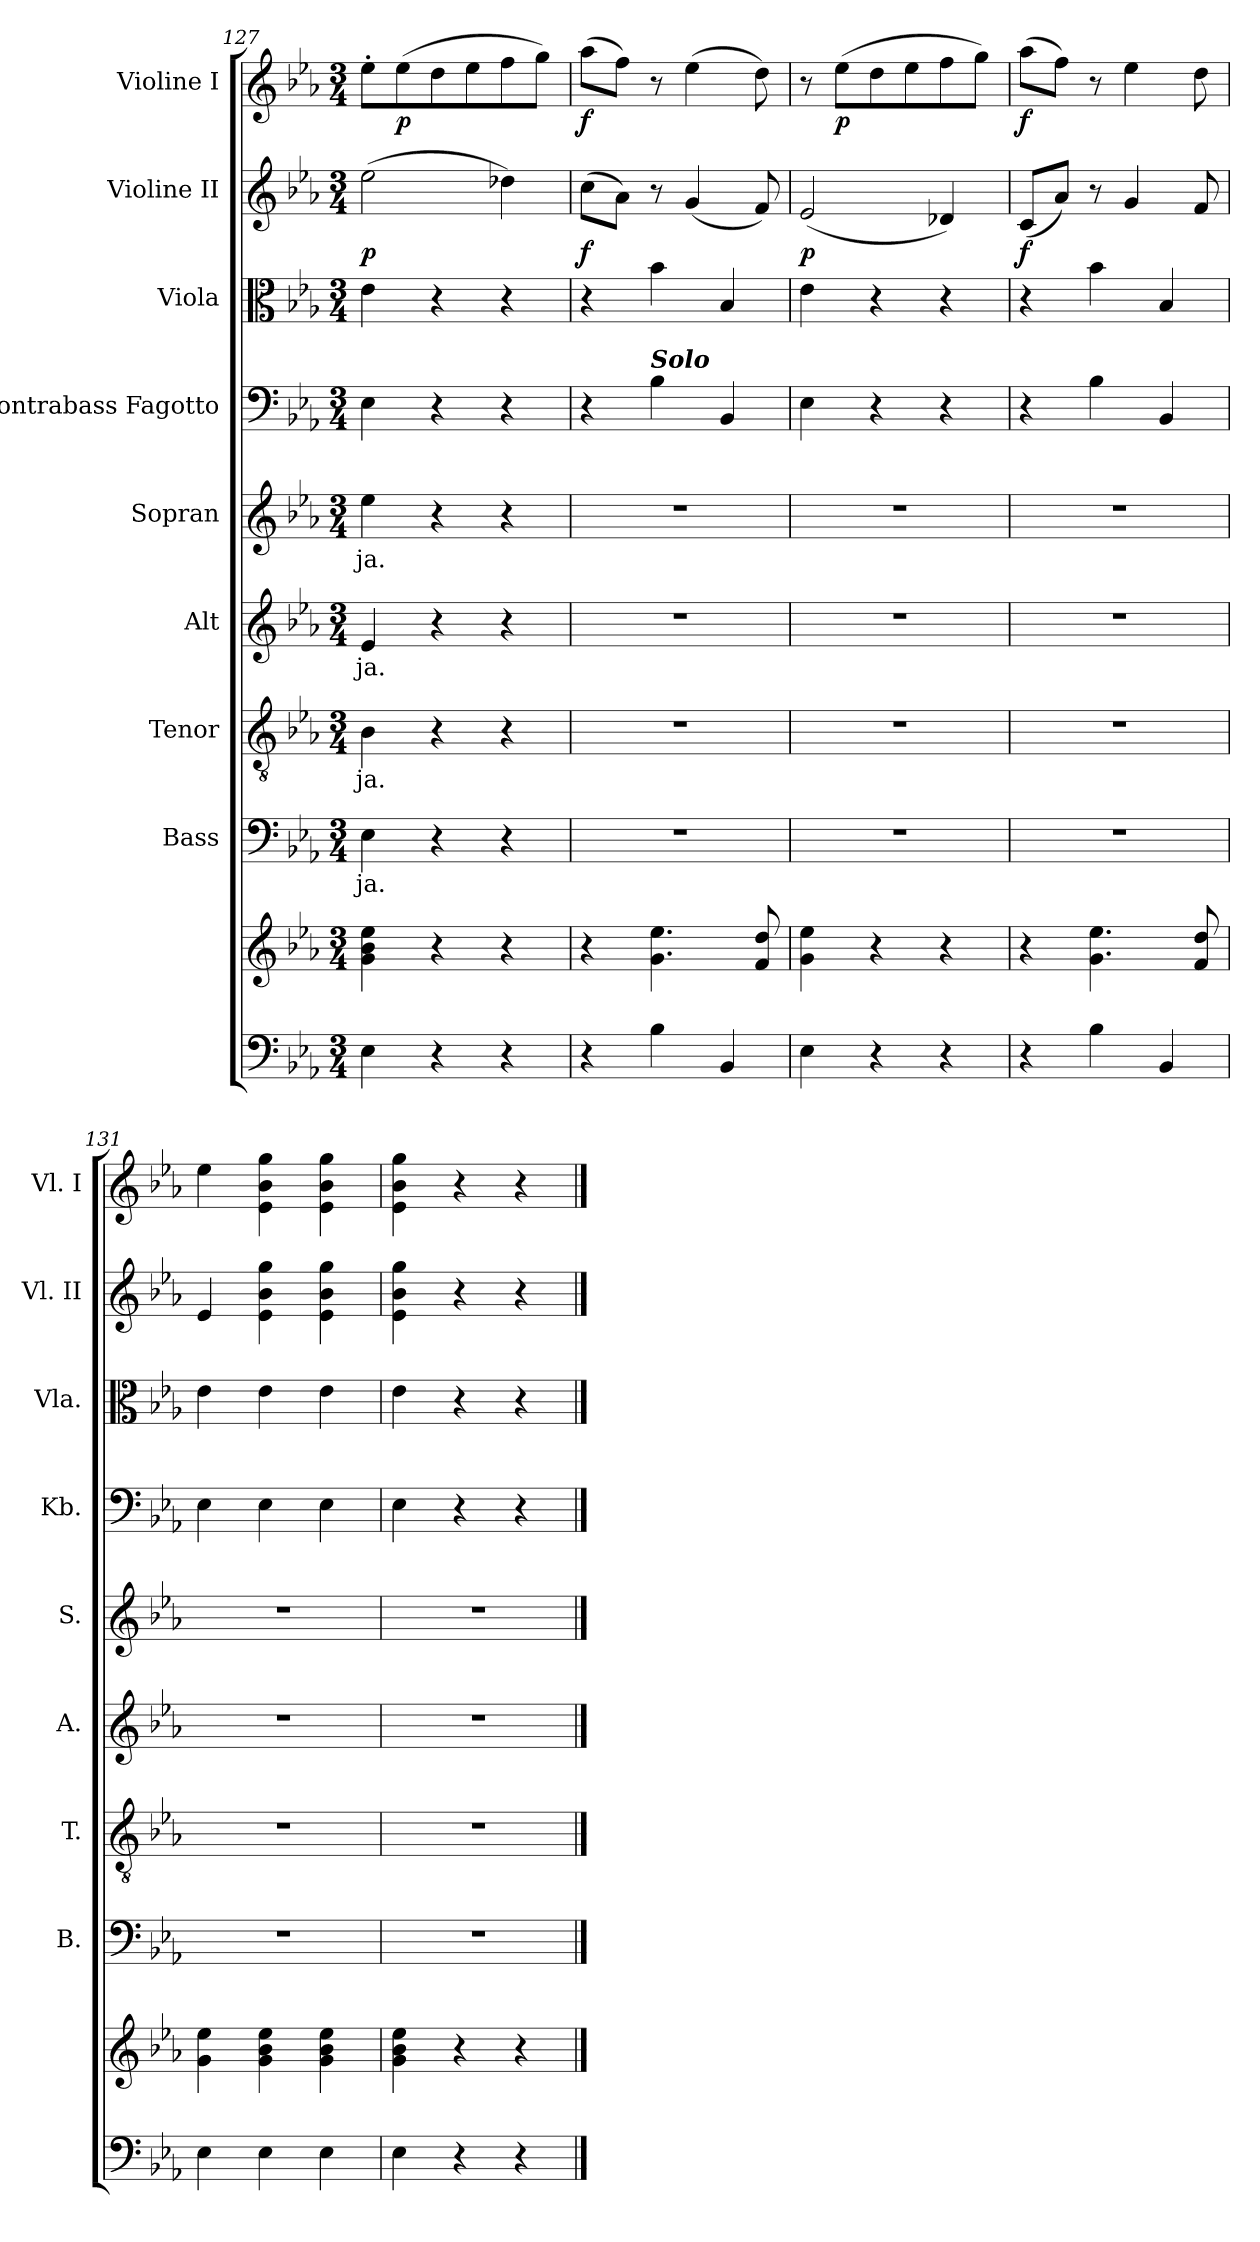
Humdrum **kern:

**kern	**kern	**kern	**text	**kern	**text	**kern	**text	**kern	**text	**kern	**kern	**kern	**dynam	**kern	**dynam
*part9	*part9	*part8	*part8	*part7	*part7	*part6	*part6	*part5	*part5	*part4	*part3	*part2	*part2	*part1	*part1
*staff10	*staff9	*staff8	*staff8	*staff7	*staff7	*staff6	*staff6	*staff5	*staff5	*staff4	*staff3	*staff2	*staff2	*staff1	*staff1
*	*	*I"Bass	*	*I"Tenor	*	*I"Alt	*	*I"Sopran	*	*I"Kontrabass Fagotto	*I"Viola	*I"Violine II	*	*I"Violine I	*
*	*	*I'B.	*	*I'T.	*	*I'A.	*	*I'S.	*	*I'Kb.	*I'Vla.	*I'Vl. II	*	*I'Vl. I	*
*clefF4	*clefG2	*clefF4	*	*clefGv2	*	*clefG2	*	*clefG2	*	*clefF4	*clefC3	*clefG2	*	*clefG2	*
*	*	*	*	*	*	*	*	*	*	*ITrd7c12	*	*	*	*	*
*k[b-e-a-]	*k[b-e-a-]	*k[b-e-a-]	*	*k[b-e-a-]	*	*k[b-e-a-]	*	*k[b-e-a-]	*	*k[b-e-a-]	*k[b-e-a-]	*k[b-e-a-]	*	*k[b-e-a-]	*
*E-:	*E-:	*E-:	*	*E-:	*	*E-:	*	*E-:	*	*E-:	*E-:	*E-:	*	*E-:	*
*M3/4	*M3/4	*M3/4	*	*M3/4	*	*M3/4	*	*M3/4	*	*M3/4	*M3/4	*M3/4	*	*M3/4	*
=127	=127	=127	=127	=127	=127	=127	=127	=127	=127	=127	=127	=127	=127	=127	=127
!	!	!	!LO:LY:b	!	!LO:LY:b	!	!LO:LY:b	!	!LO:LY:b	!	!	!	!LO:DY:b	!	!
4E-\	4g\ 4b-\ 4ee-\	4E-\	-ja.	4B-\	-ja.	4e-/	-ja.	4ee-\	-ja.	4EE-\	4e-\	(>2ee-\	p	8ee-'>\L	.
!	!	!	!	!	!	!	!	!	!	!	!	!	!	!	!LO:DY:b
.	.	.	.	.	.	.	.	.	.	.	.	.	.	(>8ee-\	p
4r	4r	4r	.	4r	.	4r	.	4r	.	4r	4r	.	.	8dd\	.
.	.	.	.	.	.	.	.	.	.	.	.	.	.	8ee-\	.
4r	4r	4r	.	4r	.	4r	.	4r	.	4r	4r	4dd-X\)	.	8ff\	.
.	.	.	.	.	.	.	.	.	.	.	.	.	.	8gg\J)	.
!!LO:PB:g=z
=128	=128	=128	=128	=128	=128	=128	=128	=128	=128	=128	=128	=128	=128	=128	=128
!	!	!	!	!	!	!	!	!	!	!	!	!	!LO:DY:b	!	!LO:DY:b
4r	4r	2.r	.	2.r	.	2.r	.	2.r	.	4r	4r	(>8cc\L	f	(>8aa-\L	f
.	.	.	.	.	.	.	.	.	.	.	.	8a-\J)	.	8ff\J)	.
!	!	!	!	!	!	!	!	!	!	!LO:TX:a:Bi:t=Solo	!	!	!	!	!
4B-\	4.g\ 4.ee-\	.	.	.	.	.	.	.	.	4BB-\	4b-\	8r	.	8r	.
.	.	.	.	.	.	.	.	.	.	.	.	(<4g/	.	(>4ee-\	.
4BB-/	.	.	.	.	.	.	.	.	.	4BBB-/	4B-/	.	.	.	.
.	8f/ 8dd/	.	.	.	.	.	.	.	.	.	.	8f/)	.	8dd\)	.
=129	=129	=129	=129	=129	=129	=129	=129	=129	=129	=129	=129	=129	=129	=129	=129
!	!	!	!	!	!	!	!	!	!	!	!	!	!LO:DY:b	!	!
4E-\	4g\ 4ee-\	2.r	.	2.r	.	2.r	.	2.r	.	4EE-\	4e-\	(<2e-/	p	8r	.
!	!	!	!	!	!	!	!	!	!	!	!	!	!	!	!LO:DY:b
.	.	.	.	.	.	.	.	.	.	.	.	.	.	(>8ee-\L	p
4r	4r	.	.	.	.	.	.	.	.	4r	4r	.	.	8dd\	.
.	.	.	.	.	.	.	.	.	.	.	.	.	.	8ee-\	.
4r	4r	.	.	.	.	.	.	.	.	4r	4r	4d-X/)	.	8ff\	.
.	.	.	.	.	.	.	.	.	.	.	.	.	.	8gg\J)	.
=130	=130	=130	=130	=130	=130	=130	=130	=130	=130	=130	=130	=130	=130	=130	=130
!	!	!	!	!	!	!	!	!	!	!	!	!	!LO:DY:b	!	!LO:DY:b
4r	4r	2.r	.	2.r	.	2.r	.	2.r	.	4r	4r	(<8c/L	f	(>8aa-\L	f
.	.	.	.	.	.	.	.	.	.	.	.	8a-/J)	.	8ff\J)	.
4B-\	4.g\ 4.ee-\	.	.	.	.	.	.	.	.	4BB-\	4b-\	8r	.	8r	.
.	.	.	.	.	.	.	.	.	.	.	.	4g/	.	4ee-\	.
4BB-/	.	.	.	.	.	.	.	.	.	4BBB-/	4B-/	.	.	.	.
.	8f/ 8dd/	.	.	.	.	.	.	.	.	.	.	8f/	.	8dd\	.
=131	=131	=131	=131	=131	=131	=131	=131	=131	=131	=131	=131	=131	=131	=131	=131
4E-\	4g\ 4ee-\	2.r	.	2.r	.	2.r	.	2.r	.	4EE-\	4e-\	4e-/	.	4ee-\	.
4E-\	4g\ 4b-\ 4ee-\	.	.	.	.	.	.	.	.	4EE-\	4e-\	4e-\ 4b-\ 4gg\	.	4e-\ 4b-\ 4gg\	.
4E-\	4g\ 4b-\ 4ee-\	.	.	.	.	.	.	.	.	4EE-\	4e-\	4e-\ 4b-\ 4gg\	.	4e-\ 4b-\ 4gg\	.
=132	=132	=132	=132	=132	=132	=132	=132	=132	=132	=132	=132	=132	=132	=132	=132
4E-\	4g\ 4b-\ 4ee-\	2.r	.	2.r	.	2.r	.	2.r	.	4EE-\	4e-\	4e-\ 4b-\ 4gg\	.	4e-\ 4b-\ 4gg\	.
4r	4r	.	.	.	.	.	.	.	.	4r	4r	4r	.	4r	.
4r	4r	.	.	.	.	.	.	.	.	4r	4r	4r	.	4r	.
==	==	==	==	==	==	==	==	==	==	==	==	==	==	==	==
*-	*-	*-	*-	*-	*-	*-	*-	*-	*-	*-	*-	*-	*-	*-	*-
